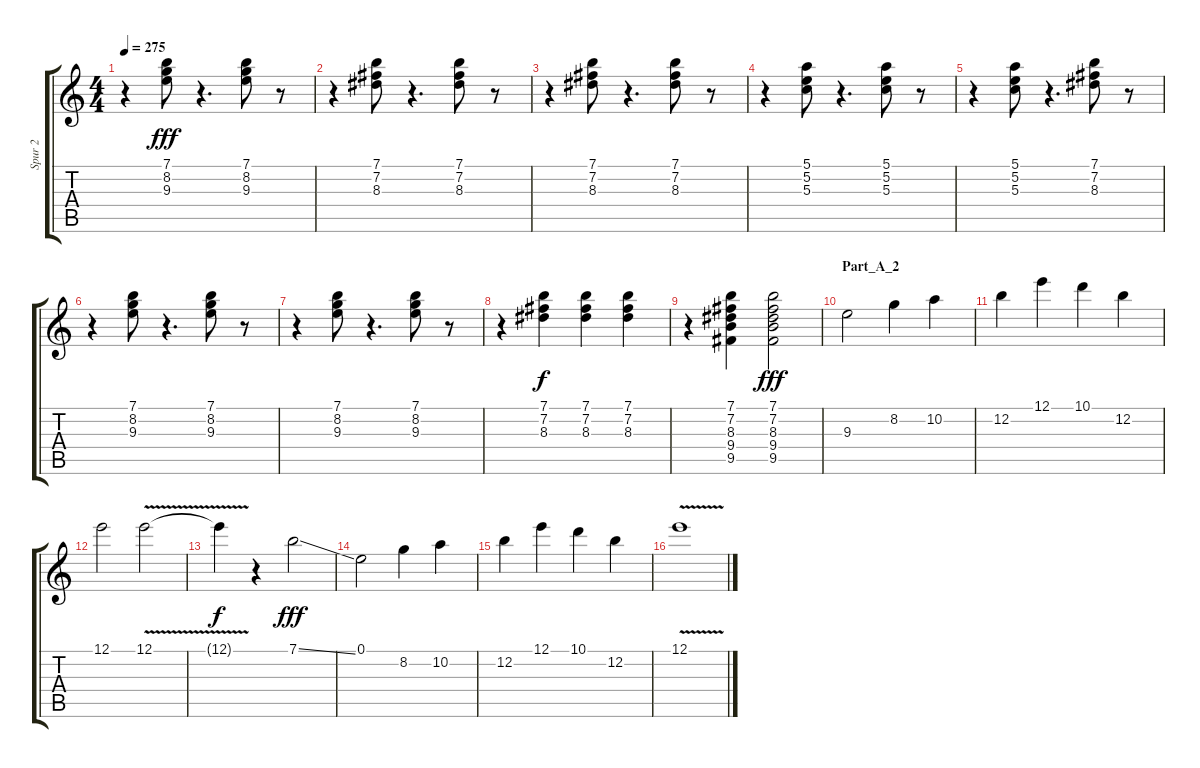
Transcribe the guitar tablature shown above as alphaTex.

\track ("Spur 2" "Spur 2") {instrument acousticguitarsteel}
\staff {score tabs}
\tuning (E4 B3 G3 D3 A2 E2) {hide}
\ts (4 4)
\tempo 275
\clef g2
\ks c
r.4{dy fff} (7.1 8.2 9.3).8 r.4{d} (7.1 8.2 9.3).8 r.8 |
r.4 (7.1 7.2 8.3).8 r.4{d} (7.1 7.2 8.3).8 r.8 |
r.4 (7.1 7.2 8.3).8 r.4{d} (7.1 7.2 8.3).8 r.8 |
r.4 (5.1 5.2 5.3).8 r.4{d} (5.1 5.2 5.3).8 r.8 |
r.4 (5.1 5.2 5.3).8 r.4{d} (7.1 7.2 8.3).8 r.8 |
r.4 (7.1 8.2 9.3).8 r.4{d} (7.1 8.2 9.3).8 r.8 |
r.4 (7.1 8.2 9.3).8 r.4{d} (7.1 8.2 9.3).8 r.8 |
r.4 (7.1 7.2 8.3).4{dy f} (7.1 7.2 8.3).4 (7.1 7.2 8.3).4 |
r.4 (7.1 7.2 8.3 9.4 9.5).4 (7.1 7.2 8.3 9.4 9.5).2{dy fff volume 12 instrument electricbasspick} |
\section ("" "Part_A_2")
9.3.2 8.2.4 10.2.4 |
12.2.4 12.1.4 10.1.4 12.2.4 |
12.1.2 12.1{v}.2 |
12.1{t}.4{dy f} r.4 7.1{ss}.2{dy fff} |
0.1.2 8.2.4 10.2.4 |
12.2.4 12.1.4 10.1.4 12.2.4 |
12.1{v}.1
